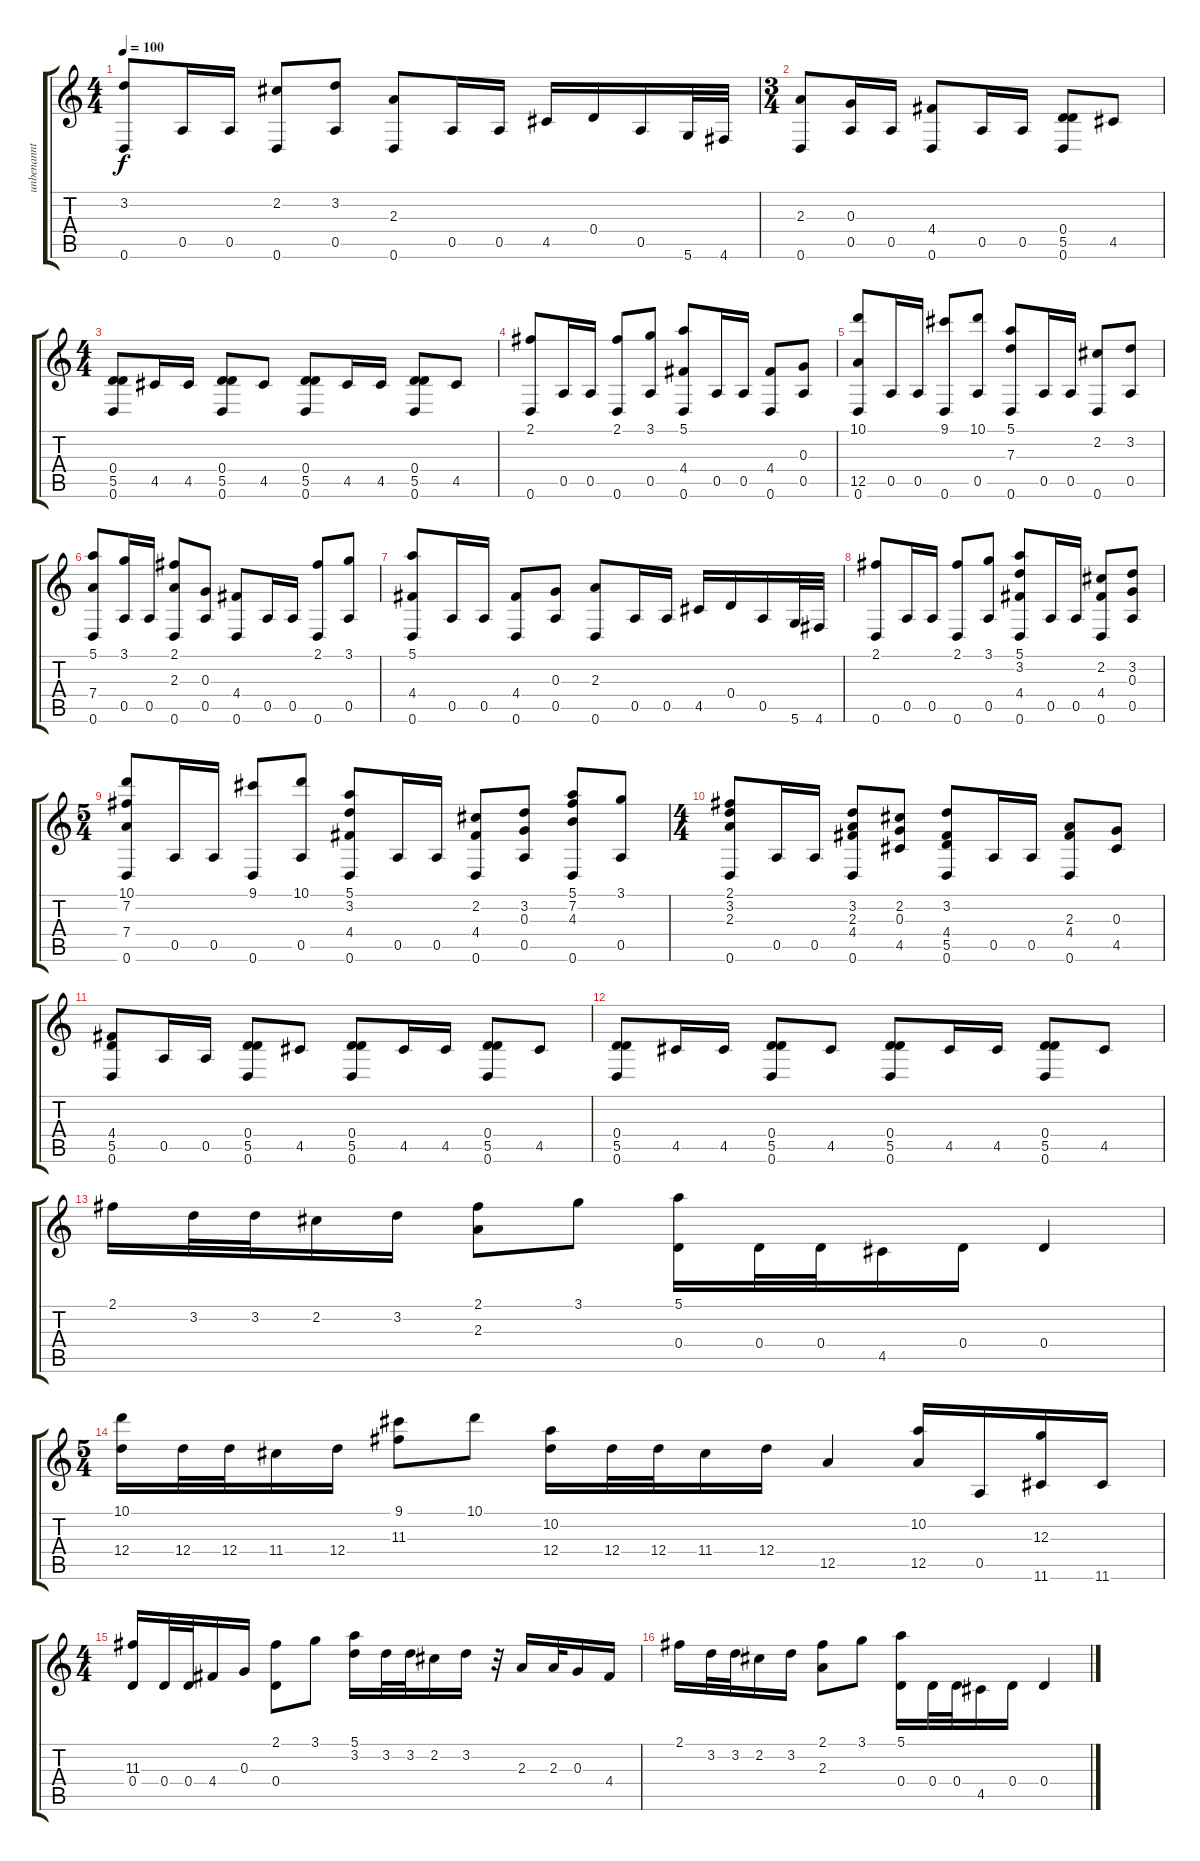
\track ("unbenannt" "unbenannt") {instrument acousticguitarnylon}
\staff {score tabs}
\tuning (E4 B3 G3 D3 A2 D2) {hide}
\ts (4 4)
\tempo 100
\clef g2
\ks c
(3.2 0.6).8{dy f} 0.5.16 0.5.16 (2.2 0.6).8 (3.2 0.5).8 (2.3 0.6).8 0.5.16 0.5.16 4.5.16 0.4.16 0.5.16 5.6.32 4.6.32 |
\ts (3 4)
(2.3 0.6).8 (0.3 0.5).16 0.5.16 (4.4 0.6).8 0.5.16 0.5.16 (0.4 5.5 0.6).8 4.5.8 |
\ts (4 4)
(0.4 5.5 0.6).8 4.5.16 4.5.16 (0.4 5.5 0.6).8 4.5.8 (0.4 5.5 0.6).8 4.5.16 4.5.16 (0.4 5.5 0.6).8 4.5.8 |
(2.1 0.6).8 0.5.16 0.5.16 (2.1 0.6).8 (3.1 0.5).8 (5.1 4.4 0.6).8 0.5.16 0.5.16 (4.4 0.6).8 (0.3 0.5).8 |
(10.1 12.5 0.6).8 0.5.16 0.5.16 (9.1 0.6).8 (10.1 0.5).8 (5.1 7.3 0.6).8 0.5.16 0.5.16 (2.2 0.6).8 (3.2 0.5).8 |
(5.1 7.4 0.6).8 (3.1 0.5).16 0.5.16 (2.1 2.3 0.6).8 (0.3 0.5).8 (4.4 0.6).8 0.5.16 0.5.16 (2.1 0.6).8 (3.1 0.5).8 |
(5.1 4.4 0.6).8 0.5.16 0.5.16 (4.4 0.6).8 (0.3 0.5).8 (2.3 0.6).8 0.5.16 0.5.16 4.5.16 0.4.16 0.5.16 5.6.32 4.6.32 |
(2.1 0.6).8 0.5.16 0.5.16 (2.1 0.6).8 (3.1 0.5).8 (5.1 3.2 4.4 0.6).8 0.5.16 0.5.16 (2.2 4.4 0.6).8 (3.2 0.3 0.5).8 |
\ts (5 4)
(10.1 7.2 7.4 0.6).8 0.5.16 0.5.16 (9.1 0.6).8 (10.1 0.5).8 (5.1 3.2 4.4 0.6).8 0.5.16 0.5.16 (2.2 4.4 0.6).8 (3.2 0.3 0.5).8 (5.1 7.2 4.3 0.6).8 (3.1 0.5).8 |
\ts (4 4)
(2.1 3.2 2.3 0.6).8 0.5.16 0.5.16 (3.2 2.3 4.4 0.6).8 (2.2 0.3 4.5).8 (3.2 4.4 5.5 0.6).8 0.5.16 0.5.16 (2.3 4.4 0.6).8 (0.3 4.5).8 |
(4.4 5.5 0.6).8 0.5.16 0.5.16 (0.4 5.5 0.6).8 4.5.8 (0.4 5.5 0.6).8 4.5.16 4.5.16 (0.4 5.5 0.6).8 4.5.8 |
(0.4 5.5 0.6).8 4.5.16 4.5.16 (0.4 5.5 0.6).8 4.5.8 (0.4 5.5 0.6).8 4.5.16 4.5.16 (0.4 5.5 0.6).8 4.5.8 |
2.1.16 3.2.32 3.2.32 2.2.16 3.2.16 (2.1 2.3).8 3.1.8 (5.1 0.4).16 0.4.32 0.4.32 4.5.16 0.4.16 0.4.4 |
\ts (5 4)
(10.1 12.4).16 12.4.32 12.4.32 11.4.16 12.4.16 (9.1 11.3).8 10.1.8 (10.2 12.4).16 12.4.32 12.4.32 11.4.16 12.4.16 12.5.4 (10.2 12.5).16 0.5.16 (12.3 11.6).16 11.6.16 |
\ts (4 4)
(11.3 0.4).16 0.4.32 0.4.32 4.4.16 0.3.16 (2.1 0.4).8 3.1.8 (5.1 3.2).16 3.2.32 3.2.32 2.2.16 3.2.16 r.32 2.3.16 2.3.32 0.3.16 4.4.16 |
2.1.16 3.2.32 3.2.32 2.2.16 3.2.16 (2.1 2.3).8 3.1.8 (5.1 0.4).16 0.4.32 0.4.32 4.5.16 0.4.16 0.4.4
